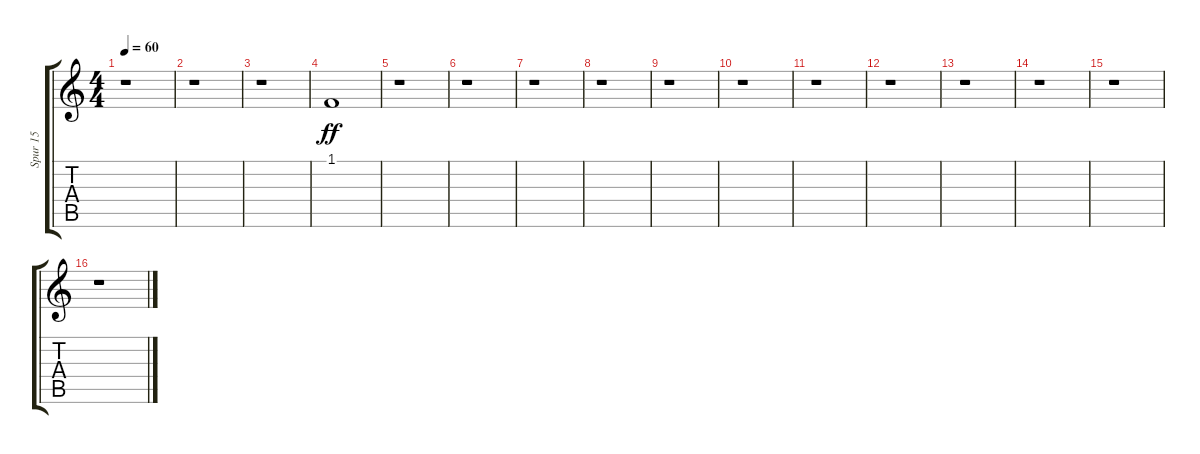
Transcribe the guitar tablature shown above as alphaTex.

\track ("Spur 15" "Spur 15") {instrument reversecymbal}
\staff {score tabs}
\tuning (E4 B3 G3 D3 A2 E2) {hide}
\ts (4 4)
\tempo 60
\clef g2
\ks c
r.1{dy ff instrument reversecymbal} |
r.1 |
r.1 |
1.1.1 |
r.1 |
r.1 |
r.1 |
r.1 |
r.1 |
r.1 |
r.1 |
r.1 |
r.1 |
r.1 |
r.1 |
r.1
